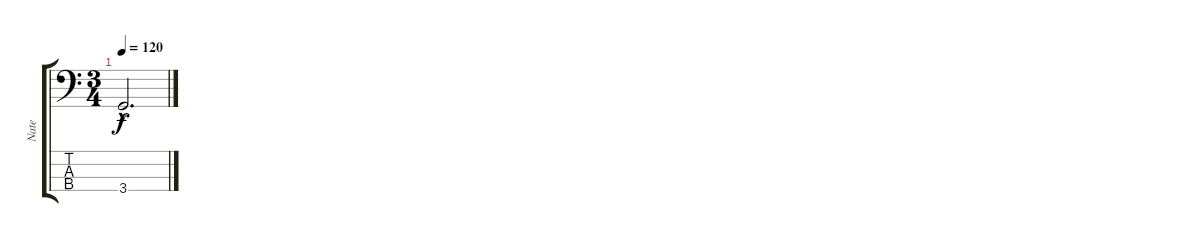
\track ("Nate" "Nate") {instrument electricbassfinger}
\staff {score tabs}
\tuning (G2 D2 A1 E1) {hide}
\ts (3 4)
\tempo 120
\clef f4
\ks c
3.4{hac}.2{d dy f}
